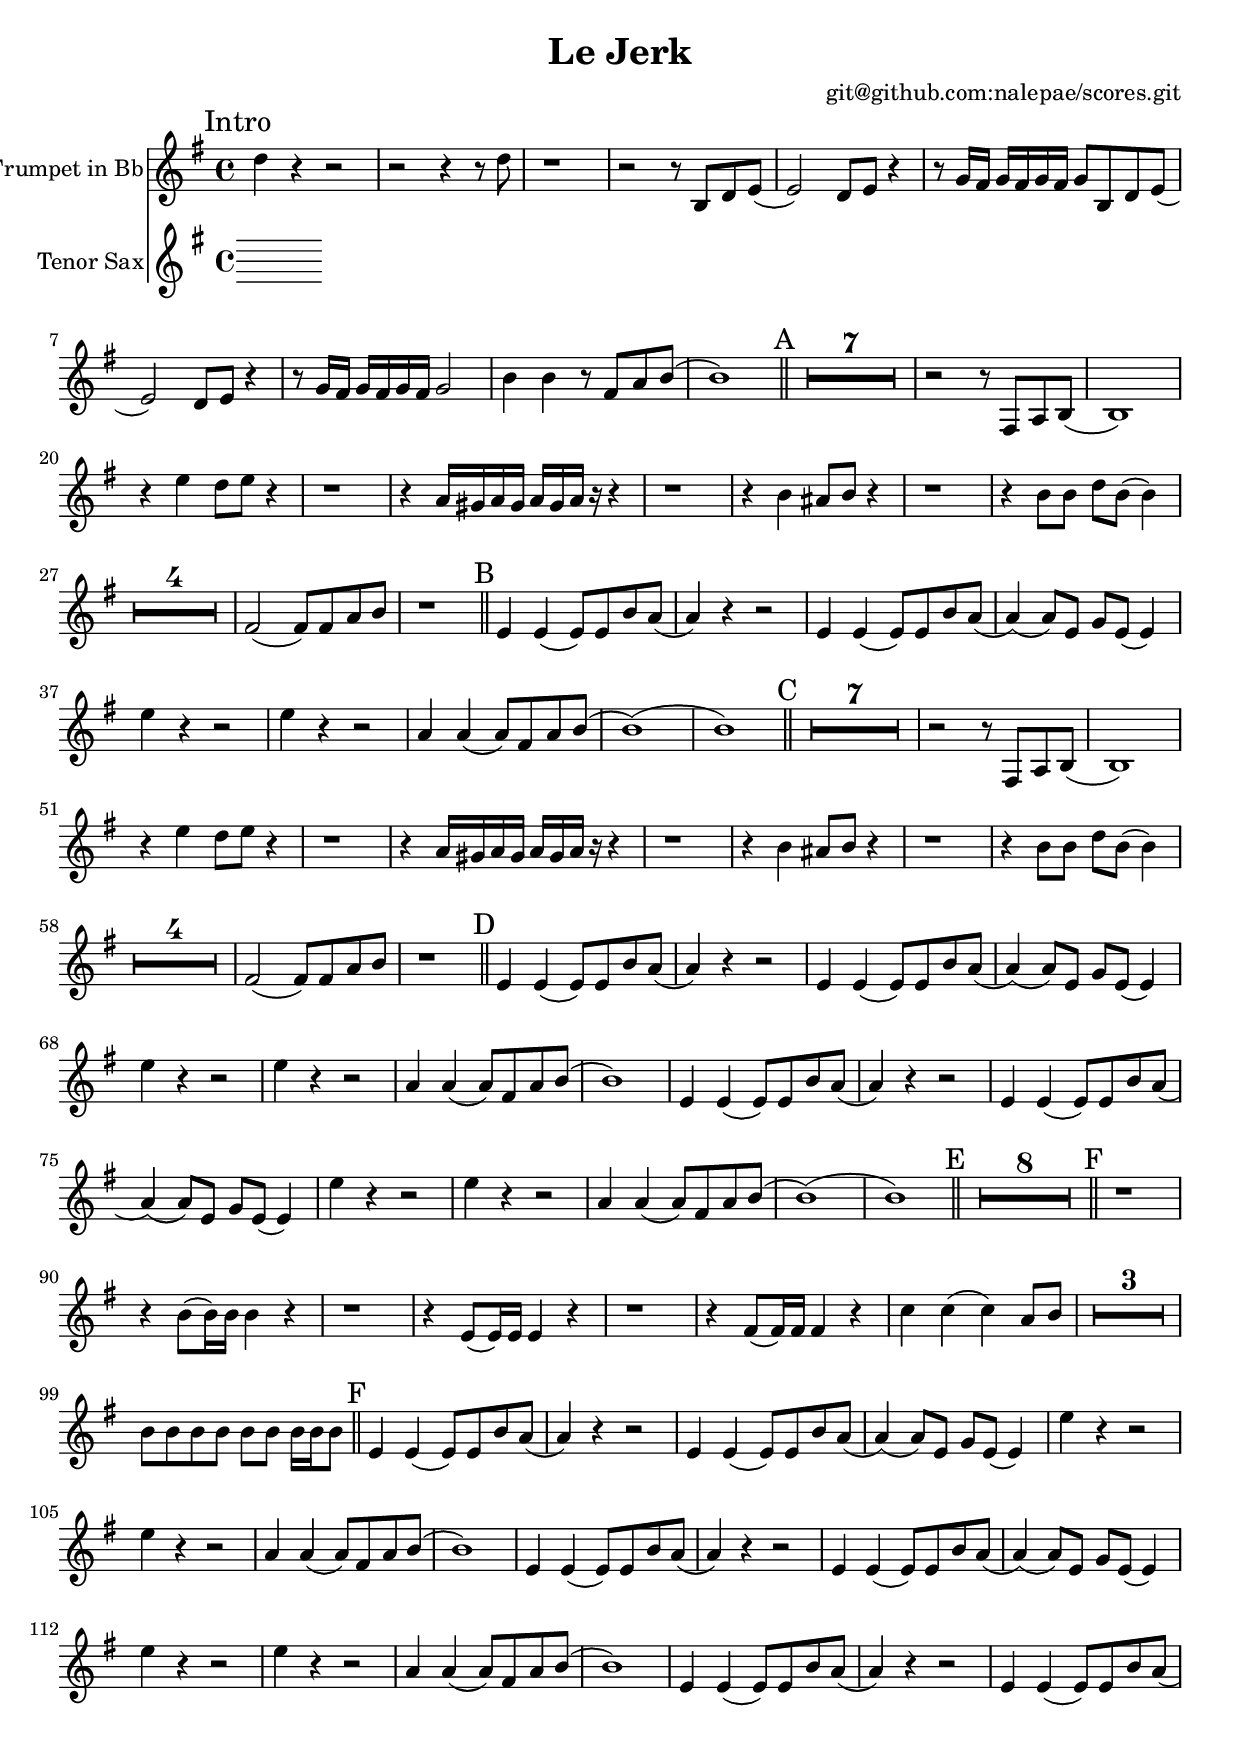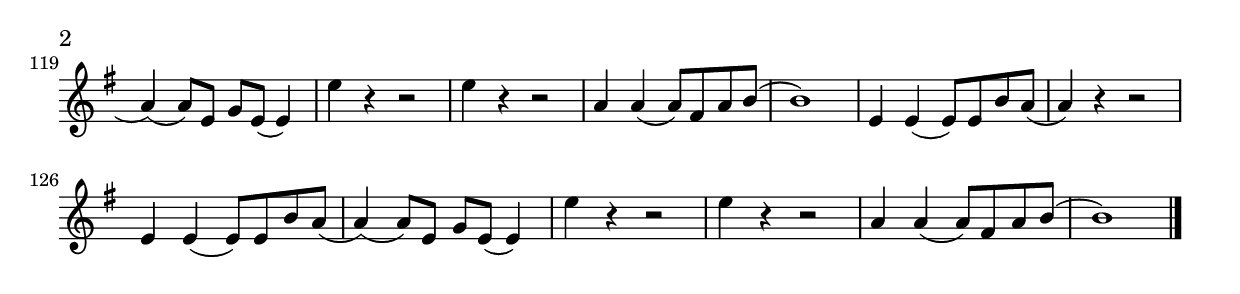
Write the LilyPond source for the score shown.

\version "2.18.2"

\header {
  title = "Le Jerk"
  arranger = "git@github.com:nalepae/scores.git"
}

global = {
  \key e \minor
  \time 4/4
}

trumpetBb = \relative c'' {
  \global
  % Intro
  \mark "Intro"
  d4 r r2 | r2 r4 r8 d | r1 | r2 r8 b, d e
  (| e2) d8 e r4 | r8 g16 fis g fis g fis g8 b, d e (| e2) d8 e r4 | r8 g16 fis g fis g fis g2 |
  b4 b r8 fis a b (|b1) \bar "||"

  % A
  \mark A
  \compressFullBarRests
  \override MultiMeasureRest.expand-limit = #1
  R1*7 | r2 r8 fis, a b
  (| b1) | r4 e' d8 e r4 | r1 | r4 a,16 gis a gis a gis a r r4 |
  r1 | r4 b ais8 b r4 | r1 | r4 b8 b d b (b4) | R1*4 | fis2 (fis8) fis a b | r1 \bar "||"

  % B
  \mark B
  e,4 e (e8) e b' a (|a4) r r2 | e4 e (e8) e b' a (|a4) (a8) e g e (e4) |
  e' r r2 | e4 r r2 | a,4 a (a8) fis a b (| b1) (| b) \bar "||"

  % C
  \mark C
  R1*7 | r2 r8 fis, a b
  (| b1) | r4 e' d8 e r4 | r1 | r4 a,16 gis a gis a gis a r r4 |
  r1 | r4 b ais8 b r4 | r1 | r4 b8 b d b (b4) | R1*4 | fis2 (fis8) fis a b | r1 \bar "||"

  % D
  \mark D
  e,4 e (e8) e b' a (|a4) r r2 | e4 e (e8) e b' a (|a4) (a8) e g e (e4) |
  e' r r2 | e4 r r2 | a,4 a (a8) fis a b (| b1) |
  e,4 e (e8) e b' a (|a4) r r2 | e4 e (e8) e b' a (|a4) (a8) e g e (e4) |
  e' r r2 | e4 r r2 | a,4 a (a8) fis a b (| b1) (| b) \bar "||"

  % E
  \mark E
  R1*8 \bar "||"

  % F
  \mark F
  r1 | r4 b8 (b16) b16 b4 r | r1 | r4 e,8 (e16) e16 e4 r |
  r1 | r4 fis8 (fis16) fis16 fis4 r | c'4 c (c) a8 b | R1*3 | b8 b b b b b b16 b b8 \bar "||"

  % F
  \mark F
  e,4 e (e8) e b' a (|a4) r r2 | e4 e (e8) e b' a (|a4) (a8) e g e (e4) |
  e' r r2 | e4 r r2 | a,4 a (a8) fis a b (| b1)
  e,4 e (e8) e b' a (|a4) r r2 | e4 e (e8) e b' a (|a4) (a8) e g e (e4) |
  e' r r2 | e4 r r2 | a,4 a (a8) fis a b (| b1)
  e,4 e (e8) e b' a (|a4) r r2 | e4 e (e8) e b' a (|a4) (a8) e g e (e4) |
  e' r r2 | e4 r r2 | a,4 a (a8) fis a b (| b1)
  e,4 e (e8) e b' a (|a4) r r2 | e4 e (e8) e b' a (|a4) (a8) e g e (e4) |
  e' r r2 | e4 r r2 | a,4 a (a8) fis a b (| b1) \bar "|."
}

tenorSax = \relative c'' {
  \global

}

trumpetBbPart = \new Staff \with {
  instrumentName = "Trumpet in Bb"
  midiInstrument = "trumpet"
} \trumpetBb

tenorSaxPart = \new Staff \with {
  instrumentName = "Tenor Sax"
  midiInstrument = "tenor sax"
} \tenorSax

\score {
  <<
    \trumpetBbPart
    \tenorSaxPart
  >>
  \layout { }
  \midi {
    \context {
      \Score
      tempoWholesPerMinute = #(ly:make-moment 100 4)
    }
  }
}
